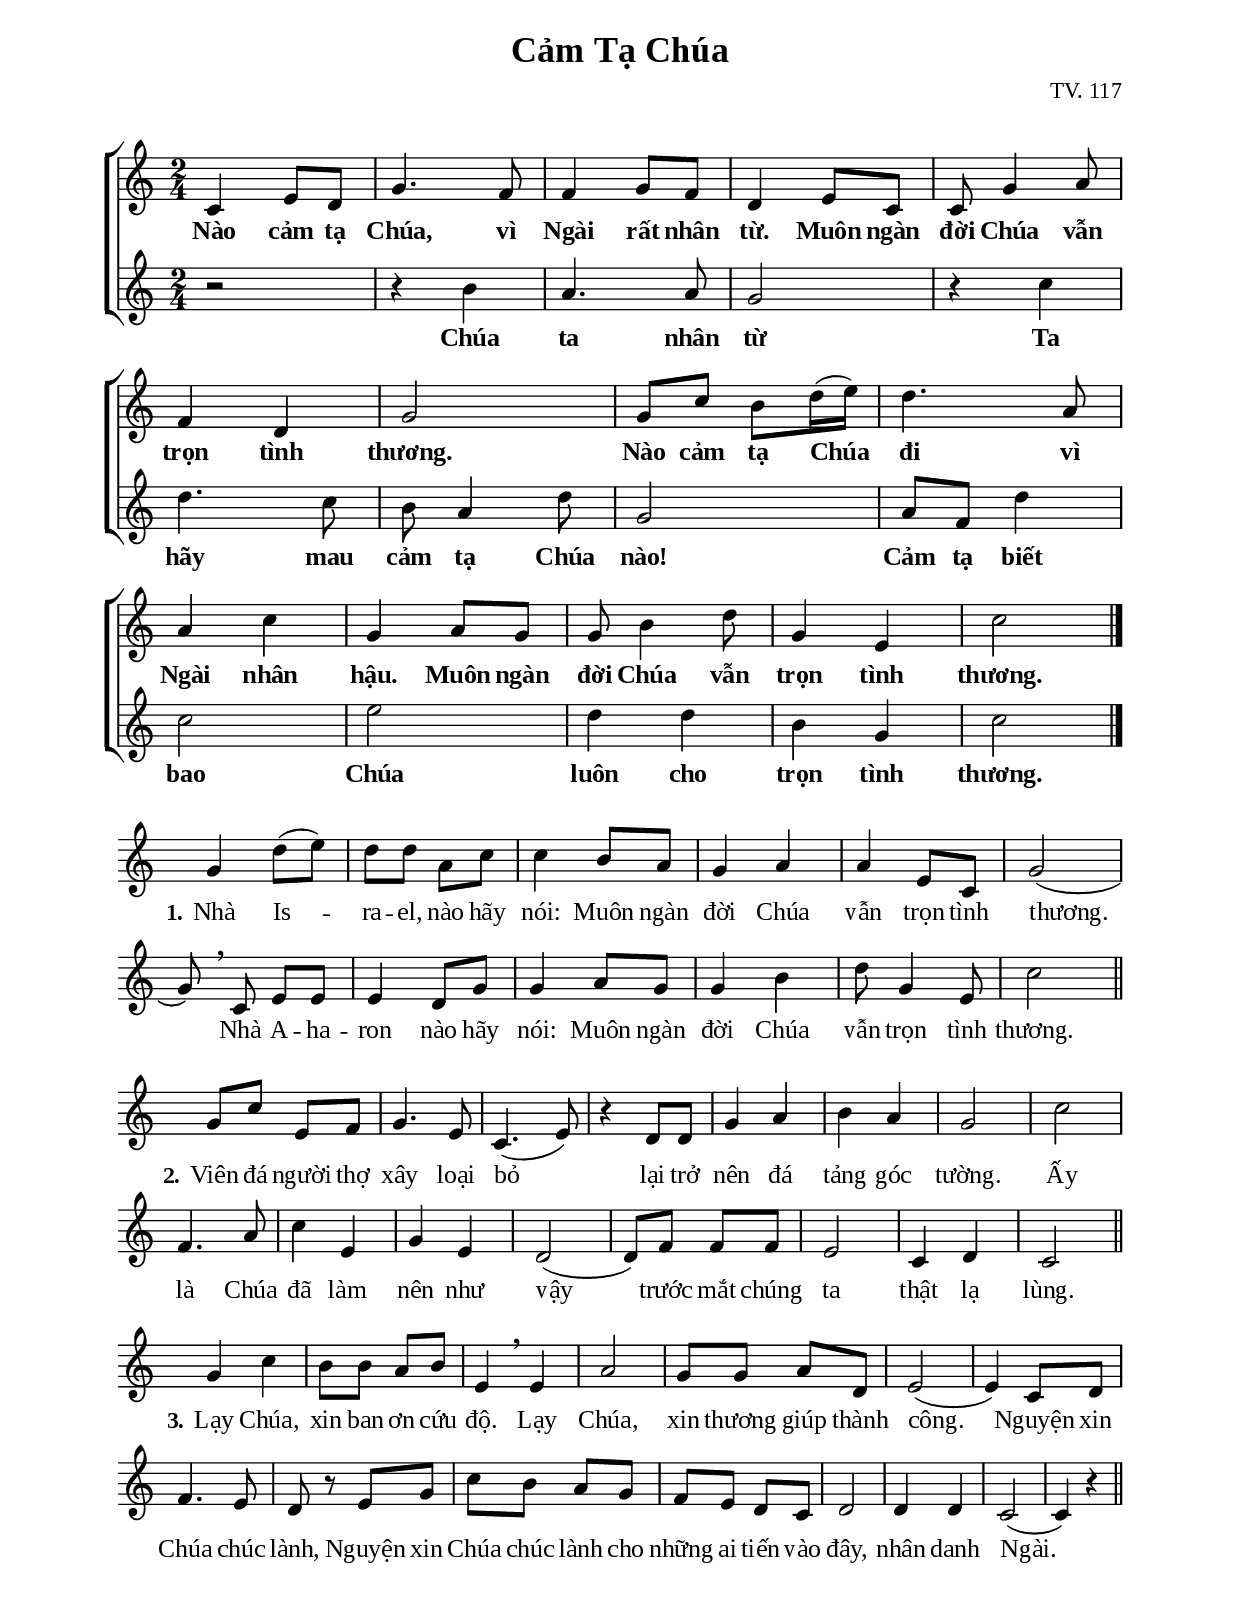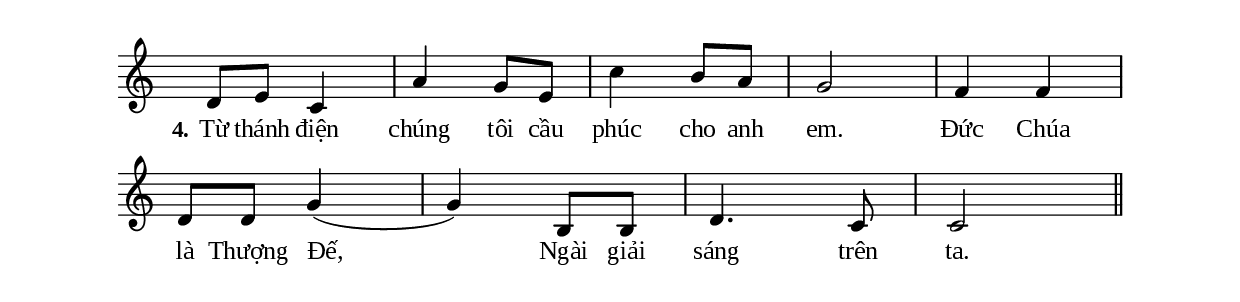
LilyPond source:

% Cài đặt chung
\version "2.20.0"
\include "english.ly"

\header {
  title = "Cảm Tạ Chúa"
  composer = "TV. 117"
  arranger = " "
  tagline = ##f
}

global = {
  \key c \major
  \time 2/4
}

\paper {
  #(set-paper-size "a4")
  top-margin = 20\mm
  bottom-margin = 15\mm
  left-margin = 20\mm
  right-margin = 20\mm
  indent = #0
  #(define fonts
	 (make-pango-font-tree "Liberation Serif"
	 		       "Liberation Serif"
			       "Liberation Serif"
			       (/ 20 20)))
  print-page-number = #f
}

% Nhạc điệp khúc
nhacDiepKhucSop = \relative c' {
  \override Score.BarNumber.break-visibility = ##(#f #f #f)
  c4 e8 d |
  g4. f8 |
  f4 g8 f |
  d4 e8 c |
  c g'4 a8 |
  f4 d |
  g2 |
  g8 c b d16 (e) |
  d4. a8 |
  a4 c |
  g a8 g |
  g b4 d8 |
  g,4 e |
  c'2 \bar "|."
}

nhacDiepKhucBass = \relative c'' {
  \override Score.BarNumber.break-visibility = ##(#f #f #f)
  r2 |
  r4 b |
  a4. a8 |
  g2 |
  r4 c |
  d4. c8 |
  b a4 d8 |
  g,2 |
  a8 f d'4 |
  c2 |
  e |
  d4 d |
  b g |
  c2 \bar "|."
}

% Nhạc phiên khúc
nhacPhienKhucMot = \relative c'' {
  \override Score.BarNumber.break-visibility = ##(#f #f #f)
  g4 d'8 (e) |
  d d a c |
  c4 b8 a |
  g4 a |
  a e8 c |
  g'2 ( |
  g8) \breathe c, e e |
  e4 d8 g |
  g4 a8 g |
  g4 b |
  d8 g,4 e8 |
  c'2 \bar "||"
}

nhacPhienKhucHai = \relative c'' {
  \override Score.BarNumber.break-visibility = ##(#f #f #f)
  g8 c e, f |
  g4. e8 |
  c4. (e8) |
  r4 d8 d |
  g4 a |
  b a |
  g2 |
  c |
  f,4. a8 |
  c4 e, |
  g e |
  d2 ( |
  d8) f f f |
  e2 |
  c4 d |
  c2 \bar "||"
}

nhacPhienKhucBa = \relative c'' {
  \override Score.BarNumber.break-visibility = ##(#f #f #f)
  g4 c |
  b8 b a b |
  e,4 \breathe e |
  a2 |
  g8 g a d, |
  e2 ( |
  e4) c8 d |
  f4. e8 |
  d r e g |
  c b a g |
  f e d c |
  d2 |
  d4 d |
  c2 ( |
  c4) r \bar "||"
}

nhacPhienKhucBon = \relative c' {
  \override Score.BarNumber.break-visibility = ##(#f #f #f)
  d8 e c4 |
  a' g8 e |
  c'4 b8 a |
  g2 |
  f4 f |
  d8 d g4 ( |
  g) b,8 b |
  d4. c8 |
  c2 \bar "||"
}

% Lời điệp khúc
loiDiepKhucSop = \lyricmode {
  \override Lyrics.LyricText.font-series = #'bold
  Nào cảm tạ Chúa, vì Ngài rất nhân từ.
  Muôn ngàn đời Chúa vẫn trọn tình thương.
  Nào cảm tạ Chúa đi vì Ngài nhân hậu.
  Muôn ngàn đời Chúa vẫn trọn tình thương.
}

loiDiepKhucBass = \lyricmode {
  \override Lyrics.LyricText.font-series = #'bold
  Chúa ta nhân từ
  Ta hãy mau cảm tạ Chúa nào!
  Cảm tạ biết bao
  Chúa luôn cho trọn tình thương.
}

% Lời phiên khúc
loiPhienKhucMot = \lyricmode {
  \set stanza = #"1."
  Nhà Is -- ra -- el, nào hãy nói:
  Muôn ngàn đời Chúa vẫn trọn tình thương.
  Nhà A -- ha -- ron nào hãy nói:
  Muôn ngàn đời Chúa vẫn trọn tình thương.
}

loiPhienKhucHai = \lyricmode {
  \set stanza = #"2."
  Viên đá người thợ xây loại bỏ
  lại trở nên đá tảng góc tường.
  Ấy là Chúa đã làm nên như vậy
  trước mắt chúng ta thật lạ lùng.
}

loiPhienKhucBa = \lyricmode {
  \set stanza = #"3."
  Lạy Chúa, xin ban ơn cứu độ.
  Lạy Chúa, xin thương giúp thành công.
  Nguyện xin Chúa chúc lành,
  Nguyện xin Chúa chúc lành cho những ai tiến vào đây,
  nhân danh Ngài.
}

loiPhienKhucBon = \lyricmode {
  \set stanza = #"4."
  Từ thánh điện chúng tôi cầu phúc cho anh em.
  Đức Chúa là Thượng Đế,
  Ngài giải sáng trên ta.
}

% Dàn trang
\score {
  \new ChoirStaff <<
    \new Staff <<
      \new Voice = "Soprano" {
        \clef treble \global \nhacDiepKhucSop
      }
      \new Lyrics \lyricsto Soprano \loiDiepKhucSop
    >>
     \new Staff <<
      \new Voice = "Bass" {
        \clef treble \global \nhacDiepKhucBass
      }
      \new Lyrics \lyricsto Bass \loiDiepKhucBass
    >>
  >>
}

\score {
  \new ChoirStaff <<
    \new Staff = verses <<
      \override Staff.TimeSignature.transparent = ##t
      \new Voice = "verse" {
        \global \stemNeutral \nhacPhienKhucMot
      }
    >>
    \new Lyrics \lyricsto verse \loiPhienKhucMot
  >>
}

\score {
  \new ChoirStaff <<
    \new Staff = verses <<
      \override Staff.TimeSignature.transparent = ##t
      \new Voice = "verse" {
        \global \stemNeutral \nhacPhienKhucHai
      }
    >>
    \new Lyrics \lyricsto verse \loiPhienKhucHai
  >>
}

\score {
  \new ChoirStaff <<
    \new Staff = verses <<
      \override Staff.TimeSignature.transparent = ##t
      \new Voice = "verse" {
        \global \stemNeutral \nhacPhienKhucBa
      }
    >>
    \new Lyrics \lyricsto verse \loiPhienKhucBa
  >>
}

\score {
  \new ChoirStaff <<
    \new Staff = verses <<
      \override Staff.TimeSignature.transparent = ##t
      \new Voice = "verse" {
        \global \stemNeutral \nhacPhienKhucBon
      }
    >>
    \new Lyrics \lyricsto verse \loiPhienKhucBon
  >>
}
